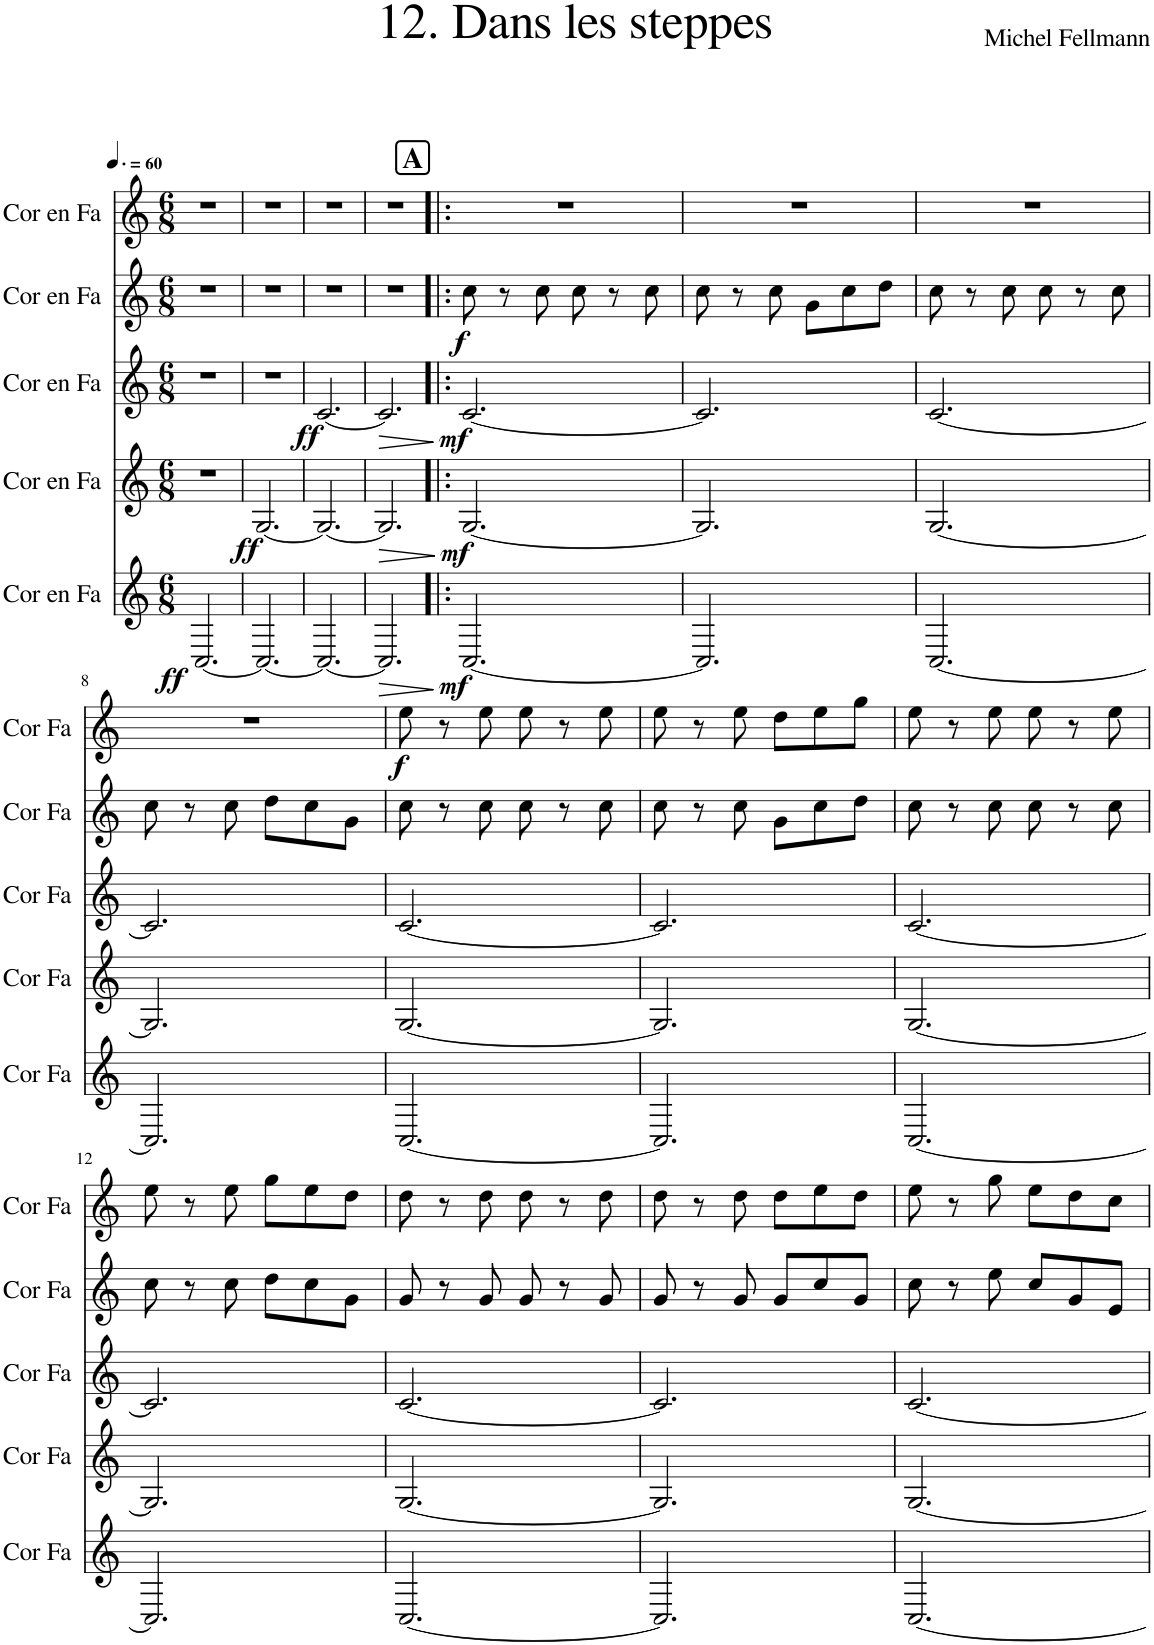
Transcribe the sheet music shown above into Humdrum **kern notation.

**kern	**dynam	**kern	**dynam	**kern	**dynam	**kern	**dynam	**kern	**dynam
*part5	*part5	*part4	*part4	*part3	*part3	*part2	*part2	*part1	*part1
*staff5	*staff5	*staff4	*staff4	*staff3	*staff3	*staff2	*staff2	*staff1	*staff1
*I"Cor en Fa	*	*I"Cor en Fa	*	*I"Cor en Fa	*	*I"Cor en Fa	*	*I"Cor en Fa	*
*I'Cor Fa	*	*I'Cor Fa	*	*I'Cor Fa	*	*I'Cor Fa	*	*I'Cor Fa	*
*clefG2	*	*clefG2	*	*clefG2	*	*clefG2	*	*clefG2	*
*Trd4c7	*	*Trd4c7	*	*Trd4c7	*	*Trd4c7	*	*Trd4c7	*
*k[]	*	*k[]	*	*k[]	*	*k[]	*	*k[]	*
*M6/8	*	*M6/8	*	*M6/8	*	*M6/8	*	*M6/8	*
*MM90	*	*MM90	*	*MM90	*	*MM90	*	*MM90	*
=1	=1	=1	=1	=1	=1	=1	=1	=1	=1
!	!LO:DY:b	!	!	!	!	!	!	!	!
[2.C/	ff	2.r	.	2.r	.	2.r	.	2.r	.
=2	=2	=2	=2	=2	=2	=2	=2	=2	=2
!	!	!	!LO:DY:b	!	!	!	!	!	!
2.C/_	.	[2.G/	ff	2.r	.	2.r	.	2.r	.
=3	=3	=3	=3	=3	=3	=3	=3	=3	=3
!	!	!	!	!	!LO:DY:b	!	!	!	!
2.C/_	.	2.G/_	.	[2.c/	ff	2.r	.	2.r	.
=4	=4	=4	=4	=4	=4	=4	=4	=4	=4
!	!LO:HP:b	!	!LO:HP:b	!	!LO:HP:b	!	!	!	!
2.C/]	>	2.G/]	>	2.c/]	>	2.r	.	2.r	.
.	]	.	]	.	]	.	.	.	.
!!LO:REH:place=s1:a:B:cj:fs=14:t=A
=5!|:	=5!|:	=5!|:	=5!|:	=5!|:	=5!|:	=5!|:	=5!|:	=5!|:	=5!|:
!	!LO:DY:b	!	!LO:DY:b	!	!LO:DY:b	!	!LO:DY:b	!	!
[2.C/	mf	[2.G/	mf	[2.c/	mf	8cc\	f	2.r	.
.	.	.	.	.	.	8r	.	.	.
.	.	.	.	.	.	8cc\	.	.	.
.	.	.	.	.	.	8cc\	.	.	.
.	.	.	.	.	.	8r	.	.	.
.	.	.	.	.	.	8cc\	.	.	.
=6	=6	=6	=6	=6	=6	=6	=6	=6	=6
2.C/]	.	2.G/]	.	2.c/]	.	8cc\	.	2.r	.
.	.	.	.	.	.	8r	.	.	.
.	.	.	.	.	.	8cc\	.	.	.
.	.	.	.	.	.	8g\L	.	.	.
.	.	.	.	.	.	8cc\	.	.	.
.	.	.	.	.	.	8dd\J	.	.	.
=7	=7	=7	=7	=7	=7	=7	=7	=7	=7
[2.C/	.	[2.G/	.	[2.c/	.	8cc\	.	2.r	.
.	.	.	.	.	.	8r	.	.	.
.	.	.	.	.	.	8cc\	.	.	.
.	.	.	.	.	.	8cc\	.	.	.
.	.	.	.	.	.	8r	.	.	.
.	.	.	.	.	.	8cc\	.	.	.
!!LO:LB:g=z
=8	=8	=8	=8	=8	=8	=8	=8	=8	=8
2.C/]	.	2.G/]	.	2.c/]	.	8cc\	.	2.r	.
.	.	.	.	.	.	8r	.	.	.
.	.	.	.	.	.	8cc\	.	.	.
.	.	.	.	.	.	8dd\L	.	.	.
.	.	.	.	.	.	8cc\	.	.	.
.	.	.	.	.	.	8g\J	.	.	.
=9	=9	=9	=9	=9	=9	=9	=9	=9	=9
!	!	!	!	!	!	!	!	!	!LO:DY:b
[2.C/	.	[2.G/	.	[2.c/	.	8cc\	.	8ee\	f
.	.	.	.	.	.	8r	.	8r	.
.	.	.	.	.	.	8cc\	.	8ee\	.
.	.	.	.	.	.	8cc\	.	8ee\	.
.	.	.	.	.	.	8r	.	8r	.
.	.	.	.	.	.	8cc\	.	8ee\	.
=10	=10	=10	=10	=10	=10	=10	=10	=10	=10
2.C/]	.	2.G/]	.	2.c/]	.	8cc\	.	8ee\	.
.	.	.	.	.	.	8r	.	8r	.
.	.	.	.	.	.	8cc\	.	8ee\	.
.	.	.	.	.	.	8g\L	.	8dd\L	.
.	.	.	.	.	.	8cc\	.	8ee\	.
.	.	.	.	.	.	8dd\J	.	8gg\J	.
=11	=11	=11	=11	=11	=11	=11	=11	=11	=11
[2.C/	.	[2.G/	.	[2.c/	.	8cc\	.	8ee\	.
.	.	.	.	.	.	8r	.	8r	.
.	.	.	.	.	.	8cc\	.	8ee\	.
.	.	.	.	.	.	8cc\	.	8ee\	.
.	.	.	.	.	.	8r	.	8r	.
.	.	.	.	.	.	8cc\	.	8ee\	.
!!LO:LB:g=z
=12	=12	=12	=12	=12	=12	=12	=12	=12	=12
2.C/]	.	2.G/]	.	2.c/]	.	8cc\	.	8ee\	.
.	.	.	.	.	.	8r	.	8r	.
.	.	.	.	.	.	8cc\	.	8ee\	.
.	.	.	.	.	.	8dd\L	.	8gg\L	.
.	.	.	.	.	.	8cc\	.	8ee\	.
.	.	.	.	.	.	8g\J	.	8dd\J	.
=13	=13	=13	=13	=13	=13	=13	=13	=13	=13
[2.C/	.	[2.G/	.	[2.c/	.	8g/	.	8dd\	.
.	.	.	.	.	.	8r	.	8r	.
.	.	.	.	.	.	8g/	.	8dd\	.
.	.	.	.	.	.	8g/	.	8dd\	.
.	.	.	.	.	.	8r	.	8r	.
.	.	.	.	.	.	8g/	.	8dd\	.
=14	=14	=14	=14	=14	=14	=14	=14	=14	=14
2.C/]	.	2.G/]	.	2.c/]	.	8g/	.	8dd\	.
.	.	.	.	.	.	8r	.	8r	.
.	.	.	.	.	.	8g/	.	8dd\	.
.	.	.	.	.	.	8g/L	.	8dd\L	.
.	.	.	.	.	.	8cc/	.	8ee\	.
.	.	.	.	.	.	8g/J	.	8dd\J	.
=15	=15	=15	=15	=15	=15	=15	=15	=15	=15
[2.C/	.	[2.G/	.	[2.c/	.	8cc\	.	8ee\	.
.	.	.	.	.	.	8r	.	8r	.
.	.	.	.	.	.	8ee\	.	8gg\	.
.	.	.	.	.	.	8cc/L	.	8ee\L	.
.	.	.	.	.	.	8g/	.	8dd\	.
.	.	.	.	.	.	8e/J	.	8cc\J	.
=	=	=	=	=	=	=	=	=	=
*-	*-	*-	*-	*-	*-	*-	*-	*-	*-
